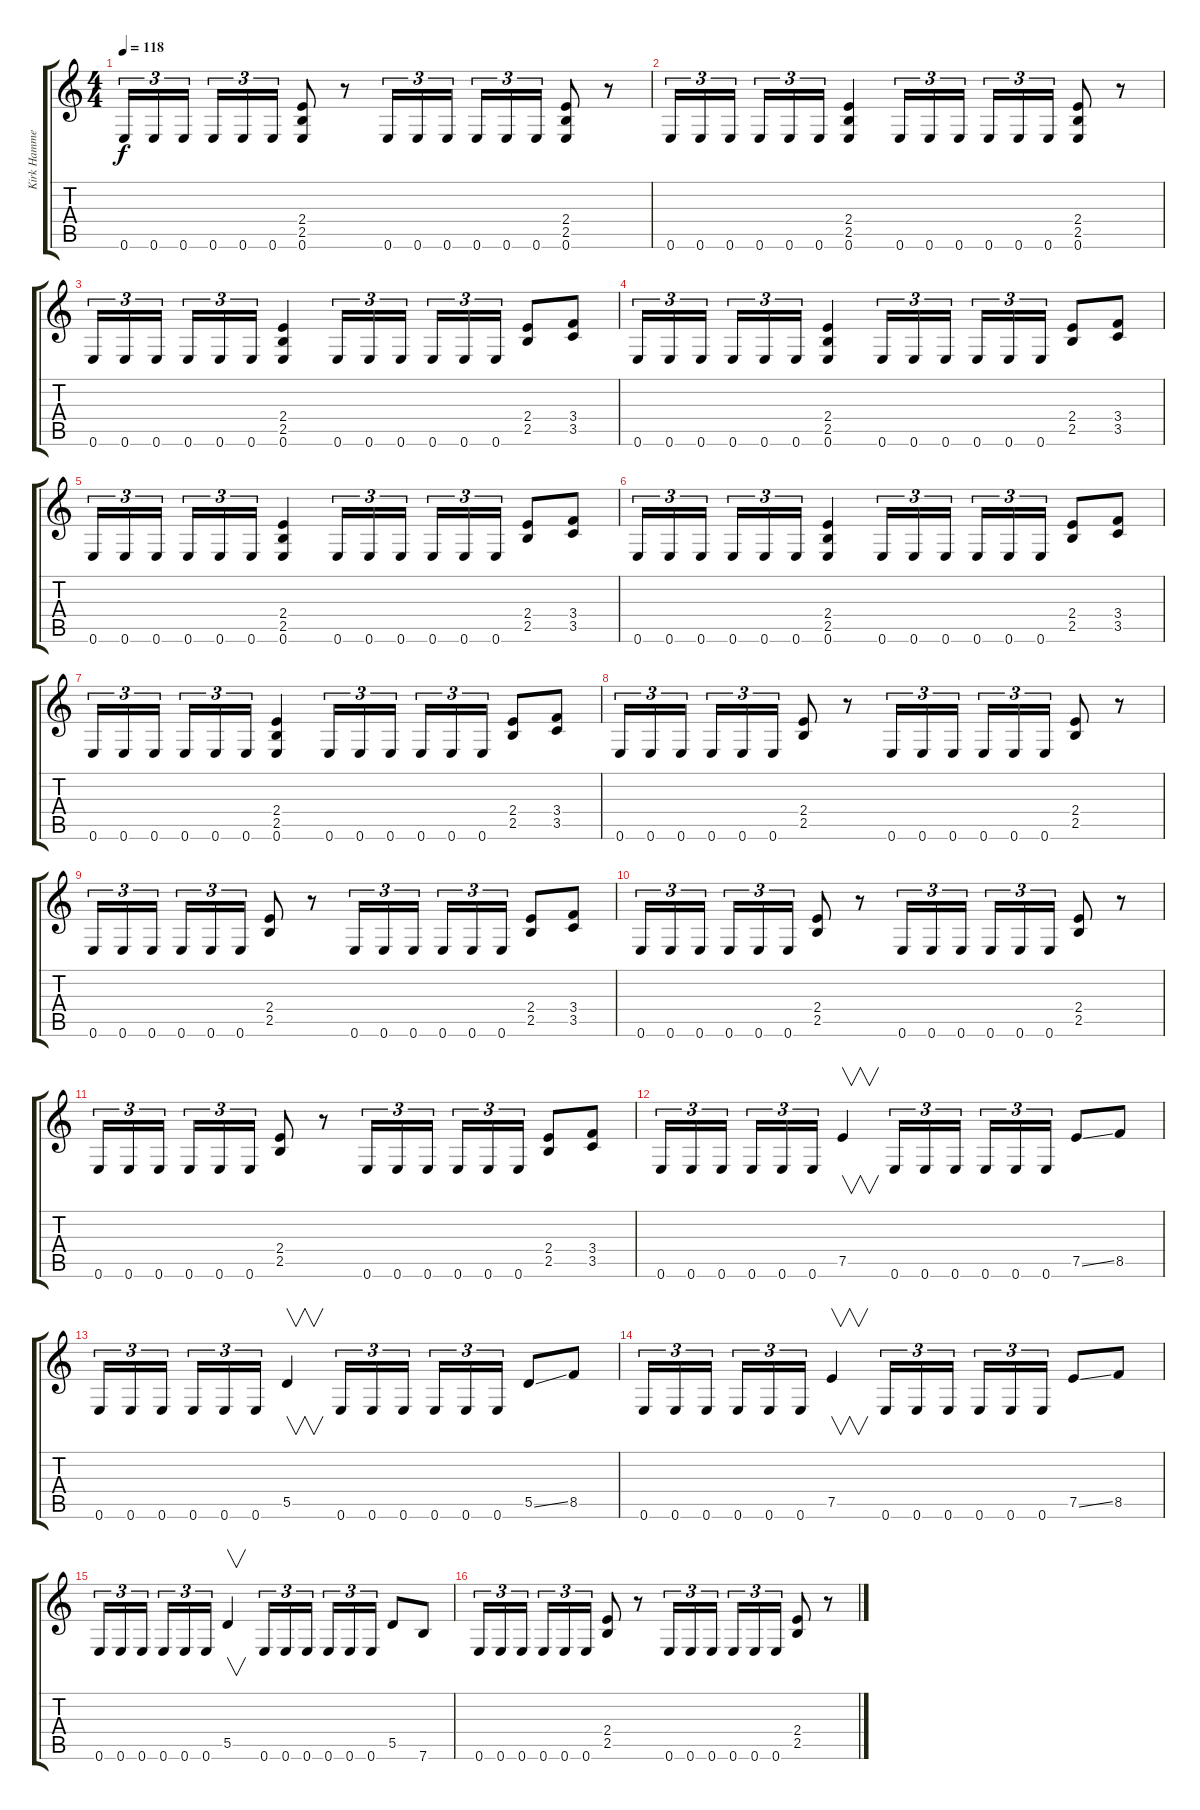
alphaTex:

\track ("Kirk Hammet" "Kirk Hamme") {instrument overdrivenguitar}
\staff {score tabs}
\tuning (E4 B3 G3 D3 A2 E2) {hide}
\ts (4 4)
\tempo 118
\clef g2
\ks c
0.6.16{tu (3 2) dy f} 0.6.16{tu (3 2)} 0.6.16{tu (3 2)} 0.6.16{tu (3 2)} 0.6.16{tu (3 2)} 0.6.16{tu (3 2)} (2.4 2.5 0.6).8 r.8 0.6.16{tu (3 2)} 0.6.16{tu (3 2)} 0.6.16{tu (3 2)} 0.6.16{tu (3 2)} 0.6.16{tu (3 2)} 0.6.16{tu (3 2)} (2.4 2.5 0.6).8 r.8 |
0.6.16{tu (3 2)} 0.6.16{tu (3 2)} 0.6.16{tu (3 2)} 0.6.16{tu (3 2)} 0.6.16{tu (3 2)} 0.6.16{tu (3 2)} (2.4 2.5 0.6).4 0.6.16{tu (3 2)} 0.6.16{tu (3 2)} 0.6.16{tu (3 2)} 0.6.16{tu (3 2)} 0.6.16{tu (3 2)} 0.6.16{tu (3 2)} (2.4 2.5 0.6).8 r.8 |
0.6.16{tu (3 2)} 0.6.16{tu (3 2)} 0.6.16{tu (3 2)} 0.6.16{tu (3 2)} 0.6.16{tu (3 2)} 0.6.16{tu (3 2)} (2.4 2.5 0.6).4 0.6.16{tu (3 2)} 0.6.16{tu (3 2)} 0.6.16{tu (3 2)} 0.6.16{tu (3 2)} 0.6.16{tu (3 2)} 0.6.16{tu (3 2)} (2.4 2.5).8 (3.4 3.5).8 |
0.6.16{tu (3 2)} 0.6.16{tu (3 2)} 0.6.16{tu (3 2)} 0.6.16{tu (3 2)} 0.6.16{tu (3 2)} 0.6.16{tu (3 2)} (2.4 2.5 0.6).4 0.6.16{tu (3 2)} 0.6.16{tu (3 2)} 0.6.16{tu (3 2)} 0.6.16{tu (3 2)} 0.6.16{tu (3 2)} 0.6.16{tu (3 2)} (2.4 2.5).8 (3.4 3.5).8 |
0.6.16{tu (3 2)} 0.6.16{tu (3 2)} 0.6.16{tu (3 2)} 0.6.16{tu (3 2)} 0.6.16{tu (3 2)} 0.6.16{tu (3 2)} (2.4 2.5 0.6).4 0.6.16{tu (3 2)} 0.6.16{tu (3 2)} 0.6.16{tu (3 2)} 0.6.16{tu (3 2)} 0.6.16{tu (3 2)} 0.6.16{tu (3 2)} (2.4 2.5).8 (3.4 3.5).8 |
0.6.16{tu (3 2)} 0.6.16{tu (3 2)} 0.6.16{tu (3 2)} 0.6.16{tu (3 2)} 0.6.16{tu (3 2)} 0.6.16{tu (3 2)} (2.4 2.5 0.6).4 0.6.16{tu (3 2)} 0.6.16{tu (3 2)} 0.6.16{tu (3 2)} 0.6.16{tu (3 2)} 0.6.16{tu (3 2)} 0.6.16{tu (3 2)} (2.4 2.5).8 (3.4 3.5).8 |
0.6.16{tu (3 2)} 0.6.16{tu (3 2)} 0.6.16{tu (3 2)} 0.6.16{tu (3 2)} 0.6.16{tu (3 2)} 0.6.16{tu (3 2)} (2.4 2.5 0.6).4 0.6.16{tu (3 2)} 0.6.16{tu (3 2)} 0.6.16{tu (3 2)} 0.6.16{tu (3 2)} 0.6.16{tu (3 2)} 0.6.16{tu (3 2)} (2.4 2.5).8 (3.4 3.5).8 |
0.6.16{tu (3 2)} 0.6.16{tu (3 2)} 0.6.16{tu (3 2)} 0.6.16{tu (3 2)} 0.6.16{tu (3 2)} 0.6.16{tu (3 2)} (2.4 2.5).8 r.8 0.6.16{tu (3 2)} 0.6.16{tu (3 2)} 0.6.16{tu (3 2)} 0.6.16{tu (3 2)} 0.6.16{tu (3 2)} 0.6.16{tu (3 2)} (2.4 2.5).8 r.8 |
0.6.16{tu (3 2)} 0.6.16{tu (3 2)} 0.6.16{tu (3 2)} 0.6.16{tu (3 2)} 0.6.16{tu (3 2)} 0.6.16{tu (3 2)} (2.4 2.5).8 r.8 0.6.16{tu (3 2)} 0.6.16{tu (3 2)} 0.6.16{tu (3 2)} 0.6.16{tu (3 2)} 0.6.16{tu (3 2)} 0.6.16{tu (3 2)} (2.4 2.5).8 (3.4 3.5).8 |
0.6.16{tu (3 2)} 0.6.16{tu (3 2)} 0.6.16{tu (3 2)} 0.6.16{tu (3 2)} 0.6.16{tu (3 2)} 0.6.16{tu (3 2)} (2.4 2.5).8 r.8 0.6.16{tu (3 2)} 0.6.16{tu (3 2)} 0.6.16{tu (3 2)} 0.6.16{tu (3 2)} 0.6.16{tu (3 2)} 0.6.16{tu (3 2)} (2.4 2.5).8 r.8 |
0.6.16{tu (3 2)} 0.6.16{tu (3 2)} 0.6.16{tu (3 2)} 0.6.16{tu (3 2)} 0.6.16{tu (3 2)} 0.6.16{tu (3 2)} (2.4 2.5).8 r.8 0.6.16{tu (3 2)} 0.6.16{tu (3 2)} 0.6.16{tu (3 2)} 0.6.16{tu (3 2)} 0.6.16{tu (3 2)} 0.6.16{tu (3 2)} (2.4 2.5).8 (3.4 3.5).8 |
0.6.16{tu (3 2)} 0.6.16{tu (3 2)} 0.6.16{tu (3 2)} 0.6.16{tu (3 2)} 0.6.16{tu (3 2)} 0.6.16{tu (3 2)} 7.5.4{v} 0.6.16{tu (3 2)} 0.6.16{tu (3 2)} 0.6.16{tu (3 2)} 0.6.16{tu (3 2)} 0.6.16{tu (3 2)} 0.6.16{tu (3 2)} 7.5{ss}.8 8.5.8 |
0.6.16{tu (3 2)} 0.6.16{tu (3 2)} 0.6.16{tu (3 2)} 0.6.16{tu (3 2)} 0.6.16{tu (3 2)} 0.6.16{tu (3 2)} 5.5.4{v} 0.6.16{tu (3 2)} 0.6.16{tu (3 2)} 0.6.16{tu (3 2)} 0.6.16{tu (3 2)} 0.6.16{tu (3 2)} 0.6.16{tu (3 2)} 5.5{ss}.8 8.5.8 |
0.6.16{tu (3 2)} 0.6.16{tu (3 2)} 0.6.16{tu (3 2)} 0.6.16{tu (3 2)} 0.6.16{tu (3 2)} 0.6.16{tu (3 2)} 7.5.4{v} 0.6.16{tu (3 2)} 0.6.16{tu (3 2)} 0.6.16{tu (3 2)} 0.6.16{tu (3 2)} 0.6.16{tu (3 2)} 0.6.16{tu (3 2)} 7.5{ss}.8 8.5.8 |
0.6.16{tu (3 2)} 0.6.16{tu (3 2)} 0.6.16{tu (3 2)} 0.6.16{tu (3 2)} 0.6.16{tu (3 2)} 0.6.16{tu (3 2)} 5.5.4{v} 0.6.16{tu (3 2)} 0.6.16{tu (3 2)} 0.6.16{tu (3 2)} 0.6.16{tu (3 2)} 0.6.16{tu (3 2)} 0.6.16{tu (3 2)} 5.5.8 7.6.8 |
0.6.16{tu (3 2)} 0.6.16{tu (3 2)} 0.6.16{tu (3 2)} 0.6.16{tu (3 2)} 0.6.16{tu (3 2)} 0.6.16{tu (3 2)} (2.4 2.5).8 r.8 0.6.16{tu (3 2)} 0.6.16{tu (3 2)} 0.6.16{tu (3 2)} 0.6.16{tu (3 2)} 0.6.16{tu (3 2)} 0.6.16{tu (3 2)} (2.4 2.5).8 r.8
